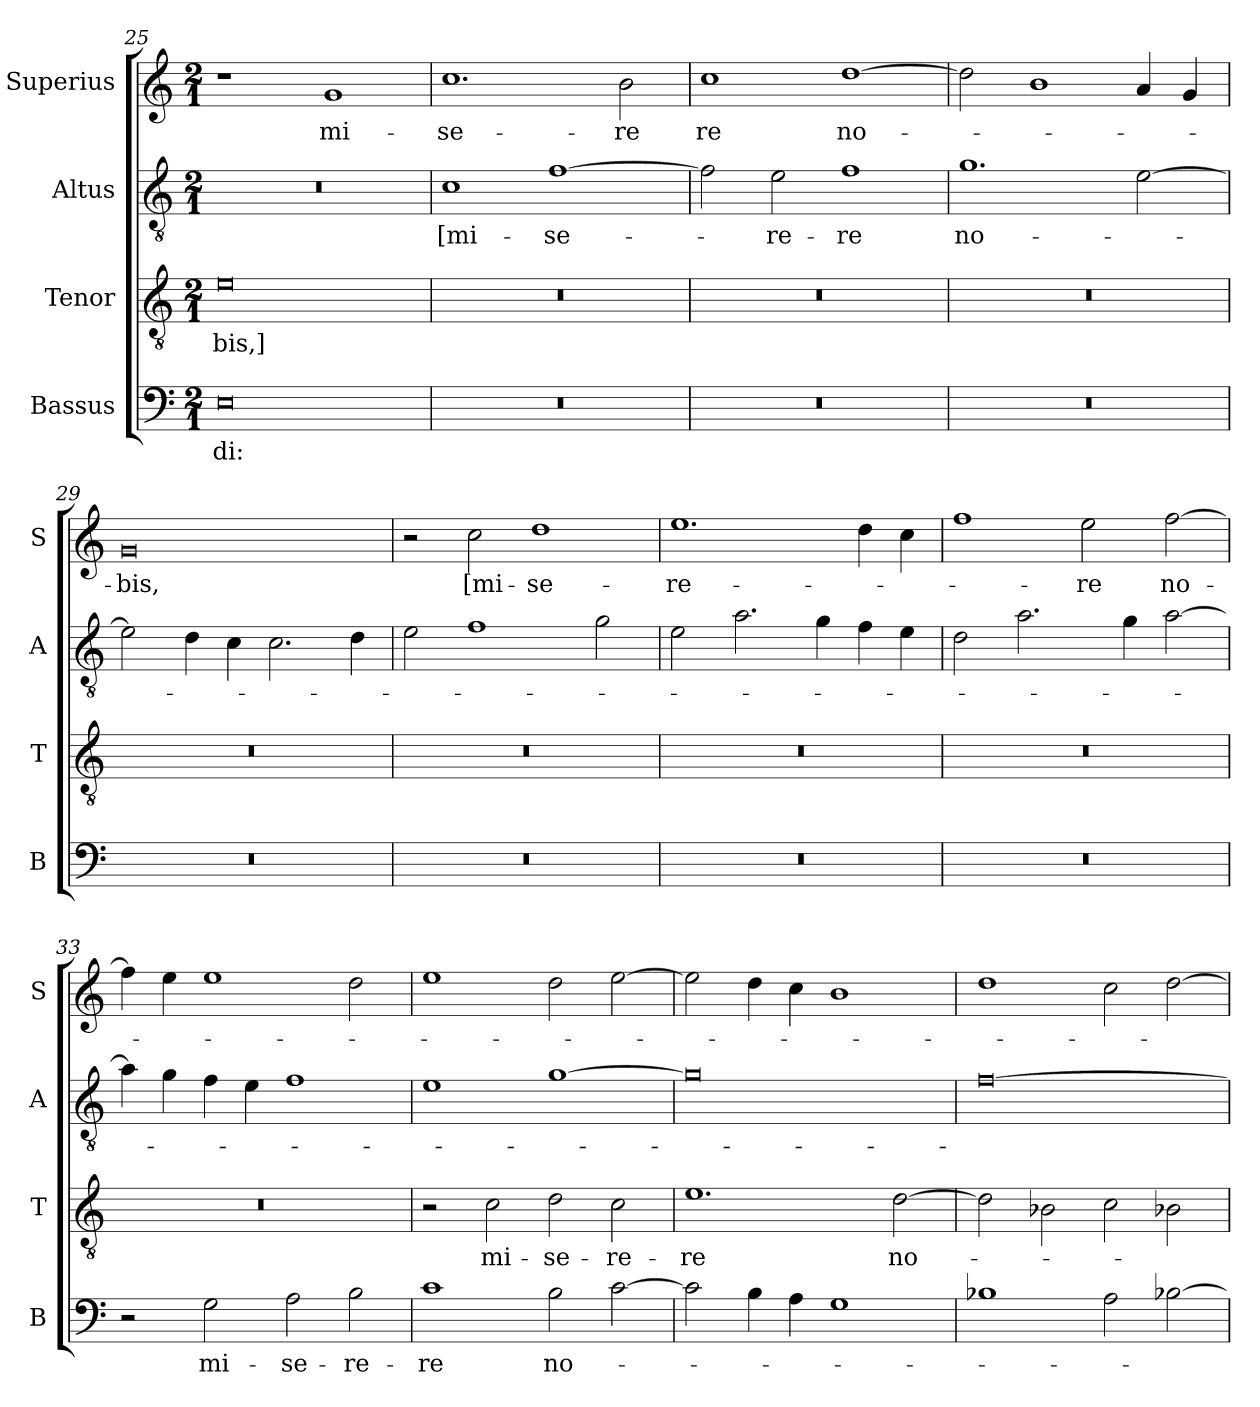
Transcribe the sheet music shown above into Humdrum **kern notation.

**kern	**text	**kern	**text	**kern	**text	**kern	**text
*part4	*part4	*part3	*part3	*part2	*part2	*part1	*part1
*staff4	*staff4	*staff3	*staff3	*staff2	*staff2	*staff1	*staff1
*I"Bassus	*	*I"Tenor	*	*I"Altus	*	*I"Superius	*
*I'B	*	*I'T	*	*I'A	*	*I'S	*
*clefF4	*	*clefGv2	*	*clefGv2	*	*clefG2	*
*k[]	*	*k[]	*	*k[]	*	*k[]	*
*M2/1	*	*M2/1	*	*M2/1	*	*M2/1	*
=25	=25	=25	=25	=25	=25	=25	=25
0E	-di:	0e	-bis,]	0r	.	1r	.
.	.	.	.	.	.	1g	mi-
=26	=26	=26	=26	=26	=26	=26	=26
0r	.	0r	.	1c	[mi-	1.cc	-se-
.	.	.	.	[1f	-se-	.	.
.	.	.	.	.	.	2b\	-re
=27	=27	=27	=27	=27	=27	=27	=27
0r	.	0r	.	2f\]	.	1cc	re
.	.	.	.	2e\	-re-	.	.
.	.	.	.	1f	-re	[1dd	no-
=28	=28	=28	=28	=28	=28	=28	=28
0r	.	0r	.	1.g	no-	2dd\]	.
.	.	.	.	.	.	1b	.
.	.	.	.	[2e\	.	4a/	.
.	.	.	.	.	.	4g/	.
=29	=29	=29	=29	=29	=29	=29	=29
0r	.	0r	.	2e\]	.	0g	-bis,
.	.	.	.	4d\	.	.	.
.	.	.	.	4c\	.	.	.
.	.	.	.	2.c\	.	.	.
.	.	.	.	4d\	.	.	.
=30	=30	=30	=30	=30	=30	=30	=30
0r	.	0r	.	2e\	.	2r	.
.	.	.	.	1f	.	2cc\	[mi-
.	.	.	.	.	.	1dd	-se-
.	.	.	.	2g\	.	.	.
=31	=31	=31	=31	=31	=31	=31	=31
0r	.	0r	.	2e\	.	1.ee	-re-
.	.	.	.	2.a\	.	.	.
.	.	.	.	4g\	.	.	.
.	.	.	.	4f\	.	4dd\	.
.	.	.	.	4e\	.	4cc\	.
=32	=32	=32	=32	=32	=32	=32	=32
0r	.	0r	.	2d\	.	1ff	.
.	.	.	.	2.a\	.	.	.
.	.	.	.	.	.	2ee\	-re
.	.	.	.	4g\	.	.	.
.	.	.	.	[2a\	.	[2ff\	no-
=33	=33	=33	=33	=33	=33	=33	=33
2r	.	0r	.	4a\]	.	4ff\]	.
.	.	.	.	4g\	.	4ee\	.
2G\	mi-	.	.	4f\	.	1ee	.
.	.	.	.	4e\	.	.	.
2A\	-se-	.	.	1f	.	.	.
2B\	-re-	.	.	.	.	2dd\	.
=34	=34	=34	=34	=34	=34	=34	=34
1c	-re	2r	.	1e	.	1ee	.
.	.	2c\	mi-	.	.	.	.
2B\	no-	2d\	-se-	[1g	.	2dd\	.
[2c\	.	2c\	-re-	.	.	[2ee\	.
=35	=35	=35	=35	=35	=35	=35	=35
2c\]	.	1.e	-re	0g]	.	2ee\]	.
4B\	.	.	.	.	.	4dd\	.
4A\	.	.	.	.	.	4cc\	.
1G	.	.	.	.	.	1b	.
.	.	[2d\	no-	.	.	.	.
=36	=36	=36	=36	=36	=36	=36	=36
1B-X	.	2d\]	.	[0f	.	1dd	.
.	.	2B-X\	.	.	.	.	.
2A\	.	2c\	.	.	.	2cc\	.
[2B-X\	.	2B-X\	.	.	.	[2dd\	.
=	=	=	=	=	=	=	=
*-	*-	*-	*-	*-	*-	*-	*-
